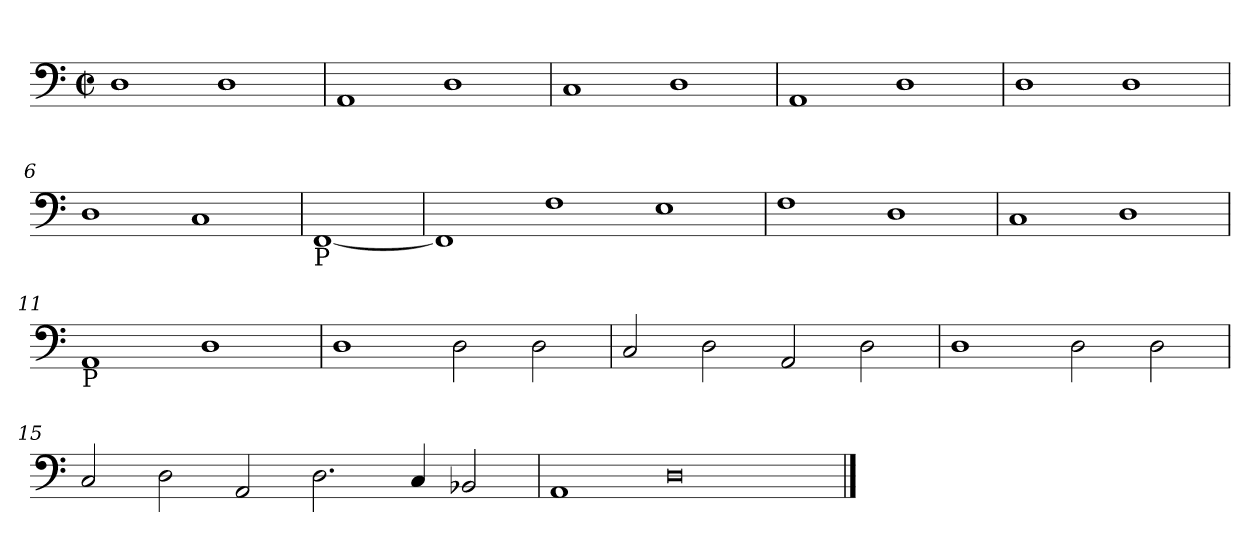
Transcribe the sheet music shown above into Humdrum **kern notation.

**kern
*part1
*staff1
*clefF4
*k[]
*M2/2
*met(c|)
=1
1D
1D
=2
1AA
1D
=3
1C
1D
=4
1AA
1D
=5
1D
1D
=6
1D
1C
=7
!LO:TX:b:t=P
[1FF
=8
1FF]
1F
1E
=9
1F
1D
=10
1C
1D
=11
!LO:TX:b:t=P
1AA
1D
=12
1D
2D\
2D\
=13
2C/
2D\
2AA/
2D\
=14
1D
2D\
2D\
=15
2C/
2D\
2AA/
2.D\
4C/
2BB-X/
=16
1AA
0D
==
*-
